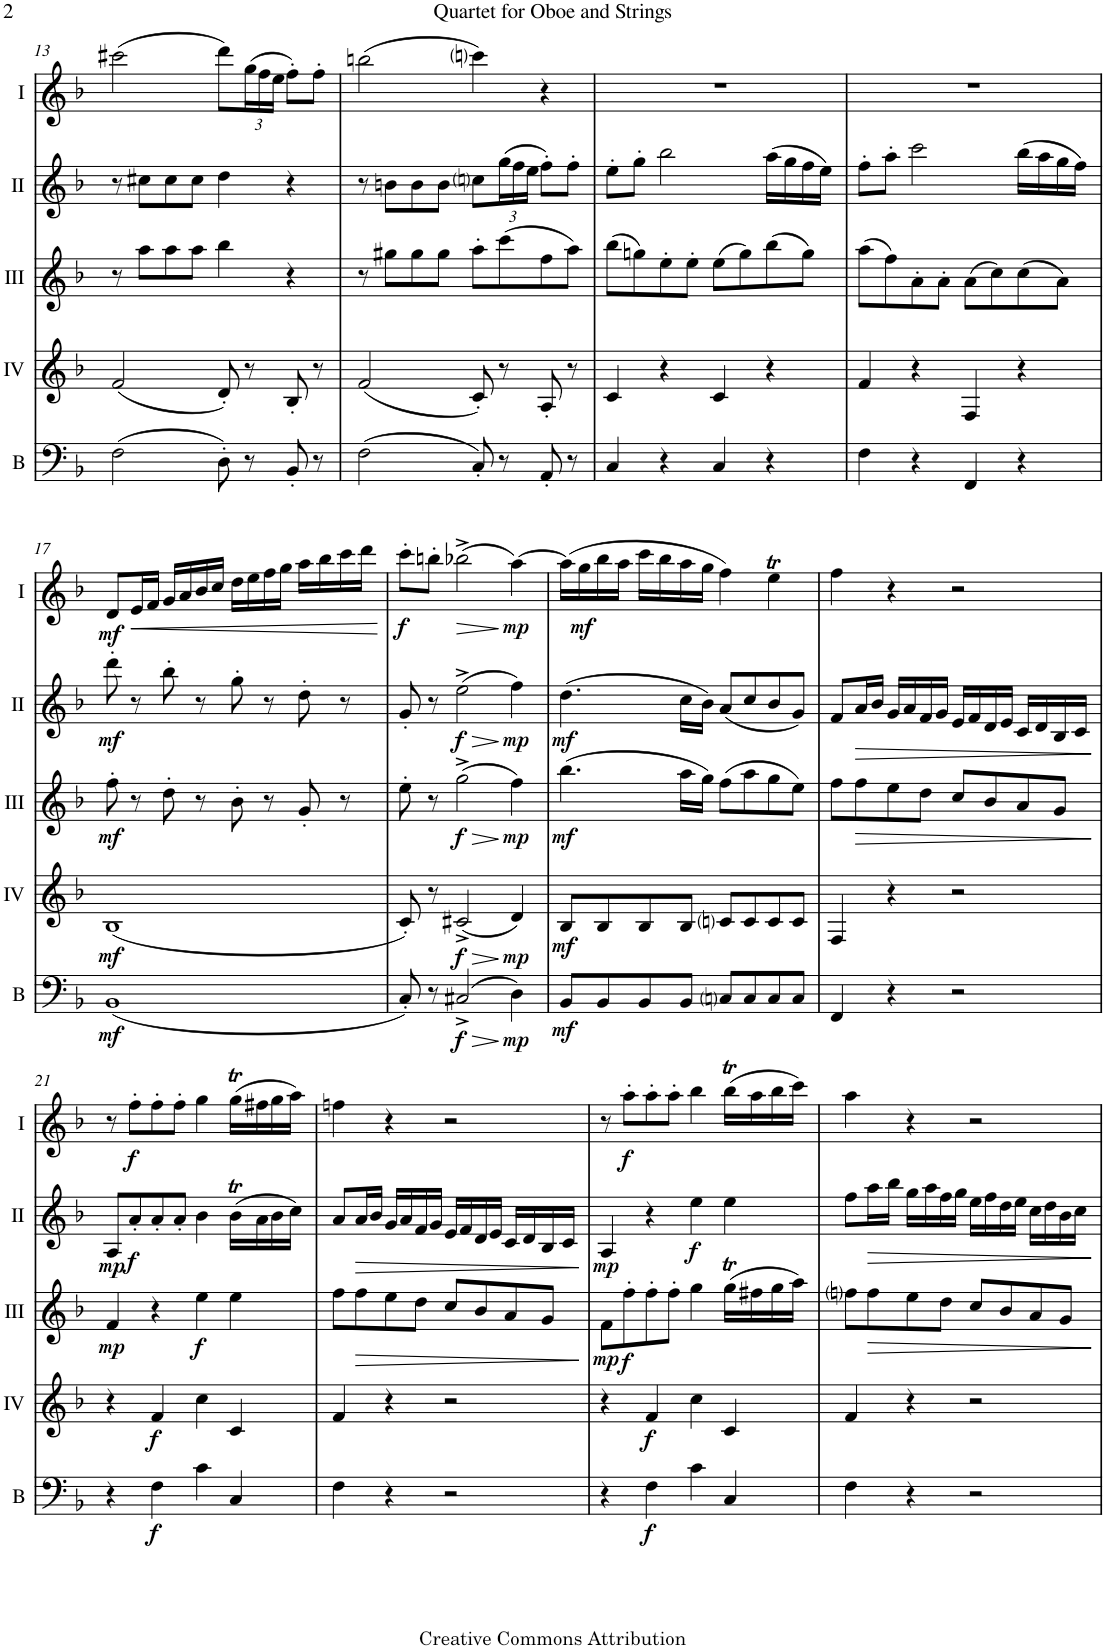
**kern	**dynam	**kern	**dynam	**kern	**dynam	**kern	**dynam	**kern	**dynam
*part5	*part5	*part4	*part4	*part3	*part3	*part2	*part2	*part1	*part1
*staff5	*staff5	*staff4	*staff4	*staff3	*staff3	*staff2	*staff2	*staff1	*staff1
*I"Bass	*	*I"Acc. 4	*	*I"Acc. 3	*	*I"Acc. 2	*	*I"Acc. 1	*
*I'B	*	*	*	*	*	*	*	*	*
!!LO:PB:g=z
*clefF4	*	*clefG2	*	*clefG2	*	*clefG2	*	*clefG2	*
*Trd7c12	*	*Trd7c12	*	*Trd7c12	*	*	*	*	*
*k[b-]	*	*k[b-]	*	*k[b-]	*	*k[b-]	*	*k[b-]	*
*M4/4	*	*M4/4	*	*M4/4	*	*M4/4	*	*M4/4	*
*met(c)	*	*met(c)	*	*met(c)	*	*met(c)	*	*met(c)	*
=13	=13	=13	=13	=13	=13	=13	=13	=13	=13
(2F\	.	(2f/	.	8r	.	8r	.	(2ccc#X\	.
.	.	.	.	8aa\L	.	8cc#X\L	.	.	.
.	.	.	.	8aa\	.	8cc#\	.	.	.
.	.	.	.	8aa\J	.	8cc#\J	.	.	.
8D'\)	.	8d'/)	.	4bb-\	.	4dd\	.	8ddd\L)	.
*	*	*	*	*	*	*	*	*Xbrackettup	*
8r	.	8r	.	.	.	.	.	(24gg\L	.
.	.	.	.	.	.	.	.	24ff\	.
.	.	.	.	.	.	.	.	24ee\JJ	.
8BB-'/	.	8B-'/	.	4r	.	4r	.	8ff'\L)	.
8r	.	8r	.	.	.	.	.	8ff'\J	.
=14	=14	=14	=14	=14	=14	=14	=14	=14	=14
(2F\	.	(2f/	.	8r	.	8r	.	(2bbn\	.
.	.	.	.	8gg#X\L	.	8bn\L	.	.	.
.	.	.	.	8gg#\	.	8b\	.	.	.
.	.	.	.	8gg#\J	.	8b\J	.	.	.
8C'/)	.	8c'/)	.	8aa'\L	.	8ccni\L	.	4cccni\)	.
*	*	*	*	*	*	*Xbrackettup	*	*	*
8r	.	8r	.	(8ccc\	.	(24gg\L	.	.	.
.	.	.	.	.	.	24ff\	.	.	.
.	.	.	.	.	.	24ee\JJ	.	.	.
8AA'/	.	8A'/	.	8ff\	.	8ff'\L)	.	4r	.
8r	.	8r	.	8aa\J)	.	8ff'\J	.	.	.
=15	=15	=15	=15	=15	=15	=15	=15	=15	=15
4C/	.	4c/	.	(8bb-\L	.	8ee'\L	.	1r	.
.	.	.	.	8ggn\)	.	8gg'\J	.	.	.
4r	.	4r	.	8ee'\	.	2bb-\	.	.	.
.	.	.	.	8ee'\J	.	.	.	.	.
4C/	.	4c/	.	(8ee\L	.	.	.	.	.
.	.	.	.	8gg\)	.	.	.	.	.
4r	.	4r	.	(8bb-\	.	(16aa\LL	.	.	.
.	.	.	.	.	.	16gg\	.	.	.
.	.	.	.	8gg\J)	.	16ff\	.	.	.
.	.	.	.	.	.	16ee\JJ)	.	.	.
=16	=16	=16	=16	=16	=16	=16	=16	=16	=16
4F\	.	4f/	.	(8aa\L	.	8ff'\L	.	1r	.
.	.	.	.	8ff\)	.	8aa'\J	.	.	.
4r	.	4r	.	8a'\	.	2ccc\	.	.	.
.	.	.	.	8a'\J	.	.	.	.	.
4FF/	.	4F/	.	(8a\L	.	.	.	.	.
.	.	.	.	8cc\)	.	.	.	.	.
4r	.	4r	.	(8cc\	.	(16bb-\LL	.	.	.
.	.	.	.	.	.	16aa\	.	.	.
.	.	.	.	8a\J)	.	16gg\	.	.	.
.	.	.	.	.	.	16ff\JJ)	.	.	.
!!LO:LB:g=z
=17	=17	=17	=17	=17	=17	=17	=17	=17	=17
!	!LO:DY:b	!	!LO:DY:b	!	!LO:DY:b	!	!LO:DY:b	!	!LO:DY:b
(1BB-	mf	(1B-	mf	8ff'\	mf	8ddd'\	mf	8d/L	mf
!	!	!	!	!	!	!	!	!	!LO:HP:b
.	.	.	.	8r	.	8r	.	16e/L	<
.	.	.	.	.	.	.	.	16f/JJ	.
.	.	.	.	8dd'\	.	8bb-'\	.	16g/LL	.
.	.	.	.	.	.	.	.	16a/	.
.	.	.	.	8r	.	8r	.	16b-/	.
.	.	.	.	.	.	.	.	16cc/JJ	.
.	.	.	.	8b-'\	.	8gg'\	.	16dd\LL	.
.	.	.	.	.	.	.	.	16ee\	.
.	.	.	.	8r	.	8r	.	16ff\	.
.	.	.	.	.	.	.	.	16gg\JJ	.
.	.	.	.	8g'/	.	8dd'\	.	16aa\LL	.
.	.	.	.	.	.	.	.	16bb-\	.
.	.	.	.	8r	.	8r	.	16ccc\	.
.	.	.	.	.	.	.	.	16ddd\JJ	.
.	.	.	.	.	.	.	.	.	[
=18	=18	=18	=18	=18	=18	=18	=18	=18	=18
!	!	!	!	!	!	!	!	!	!LO:DY:b
8C'/)	.	8c'/)	.	8ee'\	.	8g'/	.	8ccc'\L	f
8r	.	8r	.	8r	.	8r	.	8bbn'\J	.
!	!LO:HP:b	!	!LO:HP:b	!	!LO:HP:b	!	!LO:HP:b	!	!LO:HP:b
!	!LO:DY:n=1:b	!	!LO:DY:n=1:b	!	!LO:DY:n=1:b	!	!LO:DY:n=1:b	!	!
(2C#X^/	> f	(2c#X^/	> f	(2gg^\	> f	(2ee^\	> f	(2bb-X^\	>
!	!LO:DY:n=2:b	!	!LO:DY:n=2:b	!	!LO:DY:n=2:b	!	!LO:DY:n=2:b	!	!LO:DY:n=1:b
4D\)	] mp	4d/)	] mp	4ff\)	] mp	4ff\)	] mp	[4aa\)	] mp
=19	=19	=19	=19	=19	=19	=19	=19	=19	=19
!	!LO:DY:b	!	!LO:DY:b	!	!LO:DY:b	!	!LO:DY:b	!	!
8BB-/L	mf	8B-/L	mf	(4.bb-\	mf	(4.dd\	mf	(16aa\LL]	.
!	!	!	!	!	!	!	!	!	!LO:DY:b
.	.	.	.	.	.	.	.	16gg\	mf
8BB-/	.	8B-/	.	.	.	.	.	16bb-\	.
.	.	.	.	.	.	.	.	16aa\JJ	.
8BB-/	.	8B-/	.	.	.	.	.	16ccc\LL	.
.	.	.	.	.	.	.	.	16bb-\	.
8BB-/J	.	8B-/J	.	16aa\LL	.	16cc\LL	.	16aa\	.
.	.	.	.	16gg\JJ)	.	16b-\JJ)	.	16gg\JJ	.
8Cni/L	.	8cni/L	.	(8ff\L	.	(8a/L	.	4ff\)	.
8C/	.	8c/	.	8aa\	.	8cc/	.	.	.
8C/	.	8c/	.	8gg\	.	8b-/	.	4eet\	.
8C/J	.	8c/J	.	8ee\J)	.	8g/J)	.	.	.
=20	=20	=20	=20	=20	=20	=20	=20	=20	=20
4FF/	.	4F/	.	8ff\L	.	8f/L	.	4ff\	.
!	!	!	!	!	!LO:HP:b	!	!LO:HP:b	!	!
.	.	.	.	8ff\	>	16a/L	>	.	.
.	.	.	.	.	.	16b-/JJ	.	.	.
4r	.	4r	.	8ee\	.	16g/LL	.	4r	.
.	.	.	.	.	.	16a/	.	.	.
.	.	.	.	8dd\J	.	16f/	.	.	.
.	.	.	.	.	.	16g/JJ	.	.	.
2r	.	2r	.	8cc/L	.	16e/LL	.	2r	.
.	.	.	.	.	.	16f/	.	.	.
.	.	.	.	8b-/	.	16d/	.	.	.
.	.	.	.	.	.	16e/JJ	.	.	.
.	.	.	.	8a/	.	16c/LL	.	.	.
.	.	.	.	.	.	16d/	.	.	.
.	.	.	.	8g/J	.	16B-/	.	.	.
.	.	.	.	.	.	16c/JJ	.	.	.
.	.	.	.	.	]	.	]	.	.
!!LO:LB:g=z
=21	=21	=21	=21	=21	=21	=21	=21	=21	=21
!	!	!	!	!	!LO:DY:b	!	!LO:DY:b	!	!
4r	.	4r	.	4f/	mp	8A/L	mp	8r	.
!	!	!	!	!	!	!	!LO:DY:b	!	!LO:DY:b
.	.	.	.	.	.	8a'/	f	8ff'\L	f
!	!LO:DY:b	!	!LO:DY:b	!	!	!	!	!	!
4F\	f	4f/	f	4r	.	8a'/	.	8ff'\	.
.	.	.	.	.	.	8a'/J	.	8ff'\J	.
!	!	!	!	!	!LO:DY:b	!	!	!	!
4c\	.	4cc\	.	4ee\	f	4b-\	.	4gg\	.
4C/	.	4c/	.	4ee\	.	(16b-T\LL	.	(16ggT\LL	.
.	.	.	.	.	.	16a\	.	16ff#X\	.
.	.	.	.	.	.	16b-\	.	16gg\	.
.	.	.	.	.	.	16cc\JJ)	.	16aa\JJ)	.
=22	=22	=22	=22	=22	=22	=22	=22	=22	=22
4F\	.	4f/	.	8ff\L	.	8a/L	.	4ffn\	.
!	!	!	!	!	!LO:HP:b	!	!LO:HP:b	!	!
.	.	.	.	8ff\	>	16a/L	>	.	.
.	.	.	.	.	.	16b-/JJ	.	.	.
4r	.	4r	.	8ee\	.	16g/LL	.	4r	.
.	.	.	.	.	.	16a/	.	.	.
.	.	.	.	8dd\J	.	16f/	.	.	.
.	.	.	.	.	.	16g/JJ	.	.	.
2r	.	2r	.	8cc/L	.	16e/LL	.	2r	.
.	.	.	.	.	.	16f/	.	.	.
.	.	.	.	8b-/	.	16d/	.	.	.
.	.	.	.	.	.	16e/JJ	.	.	.
.	.	.	.	8a/	.	16c/LL	.	.	.
.	.	.	.	.	.	16d/	.	.	.
.	.	.	.	8g/J	.	16B-/	.	.	.
.	.	.	.	.	.	16c/JJ	.	.	.
.	.	.	.	.	]	.	]	.	.
=23	=23	=23	=23	=23	=23	=23	=23	=23	=23
!	!	!	!	!	!LO:DY:b	!	!LO:DY:b	!	!
4r	.	4r	.	8f\L	mp	4A/	mp	8r	.
!	!	!	!	!	!LO:DY:b	!	!	!	!LO:DY:b
.	.	.	.	8ff'\	f	.	.	8aa'\L	f
!	!LO:DY:b	!	!LO:DY:b	!	!	!	!	!	!
4F\	f	4f/	f	8ff'\	.	4r	.	8aa'\	.
.	.	.	.	8ff'\J	.	.	.	8aa'\J	.
!	!	!	!	!	!	!	!LO:DY:b	!	!
4c\	.	4cc\	.	4gg\	.	4ee\	f	4bb-\	.
4C/	.	4c/	.	(16ggT\LL	.	4ee\	.	(16bb-T\LL	.
.	.	.	.	16ff#X\	.	.	.	16aa\	.
.	.	.	.	16gg\	.	.	.	16bb-\	.
.	.	.	.	16aa\JJ)	.	.	.	16ccc\JJ)	.
=24	=24	=24	=24	=24	=24	=24	=24	=24	=24
4F\	.	4f/	.	8ffni\L	.	8ff\L	.	4aa\	.
!	!	!	!	!	!LO:HP:b	!	!LO:HP:b	!	!
.	.	.	.	8ff\	>	16aa\L	>	.	.
.	.	.	.	.	.	16bb-\JJ	.	.	.
4r	.	4r	.	8ee\	.	16gg\LL	.	4r	.
.	.	.	.	.	.	16aa\	.	.	.
.	.	.	.	8dd\J	.	16ff\	.	.	.
.	.	.	.	.	.	16gg\JJ	.	.	.
2r	.	2r	.	8cc/L	.	16ee\LL	.	2r	.
.	.	.	.	.	.	16ff\	.	.	.
.	.	.	.	8b-/	.	16dd\	.	.	.
.	.	.	.	.	.	16ee\JJ	.	.	.
.	.	.	.	8a/	.	16cc\LL	.	.	.
.	.	.	.	.	.	16dd\	.	.	.
.	.	.	.	8g/J	.	16b-\	.	.	.
.	.	.	.	.	.	16cc\JJ	.	.	.
.	.	.	.	.	]	.	]	.	.
=	=	=	=	=	=	=	=	=	=
*-	*-	*-	*-	*-	*-	*-	*-	*-	*-
